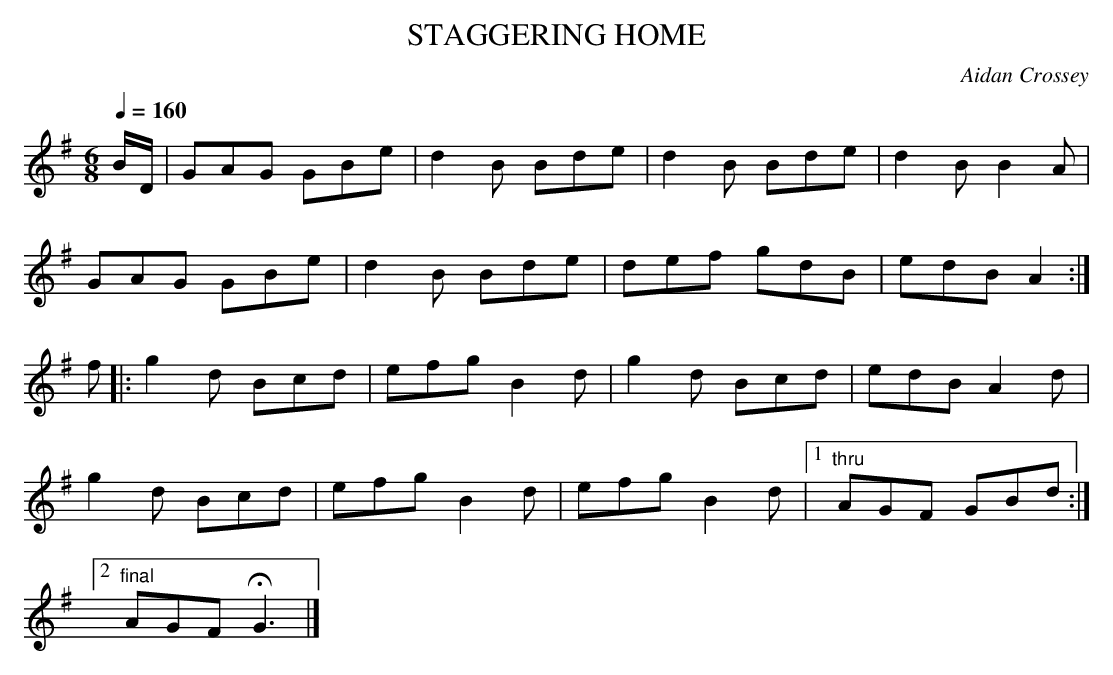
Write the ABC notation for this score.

X:1
T:STAGGERING HOME
C:Aidan Crossey
M:6/8
L:1/8
Q:1/4=160
K:G Major
B/D/|GAG GBe|d2B Bde|d2B Bde|d2B B2A|
GAG GBe|d2B Bde|def gdB|edB A2:|
f|:g2d Bcd|efg B2d|g2d Bcd|edB A2d|
g2d Bcd|efg B2d|efg B2d|1 "thru"AGF GBd:|
[2 "final"AGF HG3 |]
\'a0
